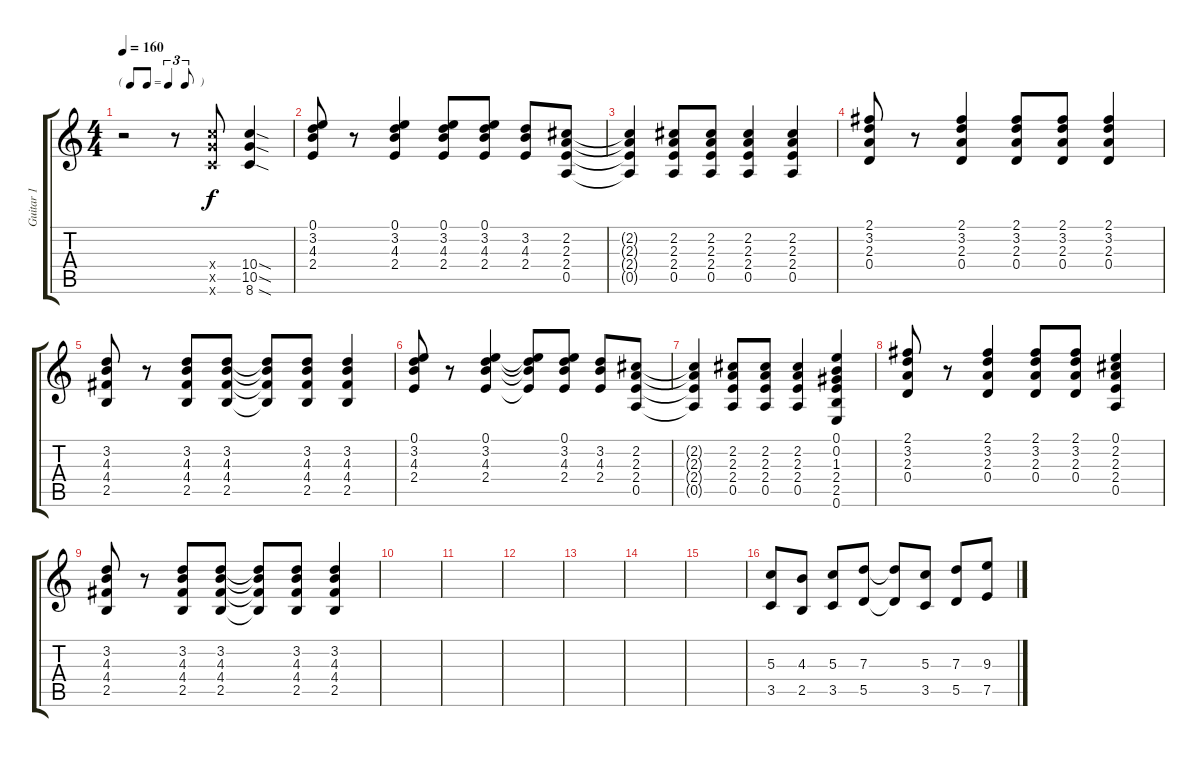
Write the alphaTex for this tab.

\track ("Guitar 1" "Guitar 1") {instrument distortionguitar}
\staff {score tabs}
\tuning (E4 B3 G3 D3 A2 E2) {hide}
\ts (4 4)
\tf triplet8th
\tempo 160
\clef g2
\ks c
r.2{dy f} r.8 (10.4{x} 10.5{x} 8.6{x}).8 (10.4{sod} 10.5{sod} 8.6{sod}).4 |
(0.1 3.2 4.3 2.4).8 r.8 (0.1 3.2 4.3 2.4).4 (0.1 3.2 4.3 2.4).8 (0.1 3.2 4.3 2.4).8 (3.2 4.3 2.4).8 (2.2 2.3 2.4 0.5).8 |
(2.2{t} 2.3{t} 2.4{t} 0.5{t}).4 (2.2 2.3 2.4 0.5).8 (2.2 2.3 2.4 0.5).8 (2.2 2.3 2.4 0.5).4 (2.2 2.3 2.4 0.5).4 |
(2.1 3.2 2.3 0.4).8 r.8 (2.1 3.2 2.3 0.4).4 (2.1 3.2 2.3 0.4).8 (2.1 3.2 2.3 0.4).8 (2.1 3.2 2.3 0.4).4 |
(3.2 4.3 4.4 2.5).8 r.8 (3.2 4.3 4.4 2.5).8 (3.2 4.3 4.4 2.5).8 (3.2{t} 4.3{t} 4.4{t} 2.5{t}).8 (3.2 4.3 4.4 2.5).8 (3.2 4.3 4.4 2.5).4 |
(0.1 3.2 4.3 2.4).8 r.8 (0.1 3.2 4.3 2.4).4 (0.1{t} 3.2{t} 4.3{t} 2.4{t}).8 (0.1 3.2 4.3 2.4).8 (3.2 4.3 2.4).8 (2.2 2.3 2.4 0.5).8 |
(2.2{t} 2.3{t} 2.4{t} 0.5{t}).4 (2.2 2.3 2.4 0.5).8 (2.2 2.3 2.4 0.5).8 (2.2 2.3 2.4 0.5).4 (0.1 0.2 1.3 2.4 2.5 0.6).4 |
(2.1 3.2 2.3 0.4).8 r.8 (2.1 3.2 2.3 0.4).4 (2.1 3.2 2.3 0.4).8 (2.1 3.2 2.3 0.4).8 (0.1 2.2 2.3 2.4 0.5).4 |
(3.2 4.3 4.4 2.5).8 r.8 (3.2 4.3 4.4 2.5).8 (3.2 4.3 4.4 2.5).8 (3.2{t} 4.3{t} 4.4{t} 2.5{t}).8 (3.2 4.3 4.4 2.5).8 (3.2 4.3 4.4 2.5).4 |
|
|
|
|
|
|
(5.3 3.5).8 (4.3 2.5).8 (5.3 3.5).8 (7.3 5.5).8 (7.3{t} 5.5{t}).8 (5.3 3.5).8 (7.3 5.5).8 (9.3 7.5).8
